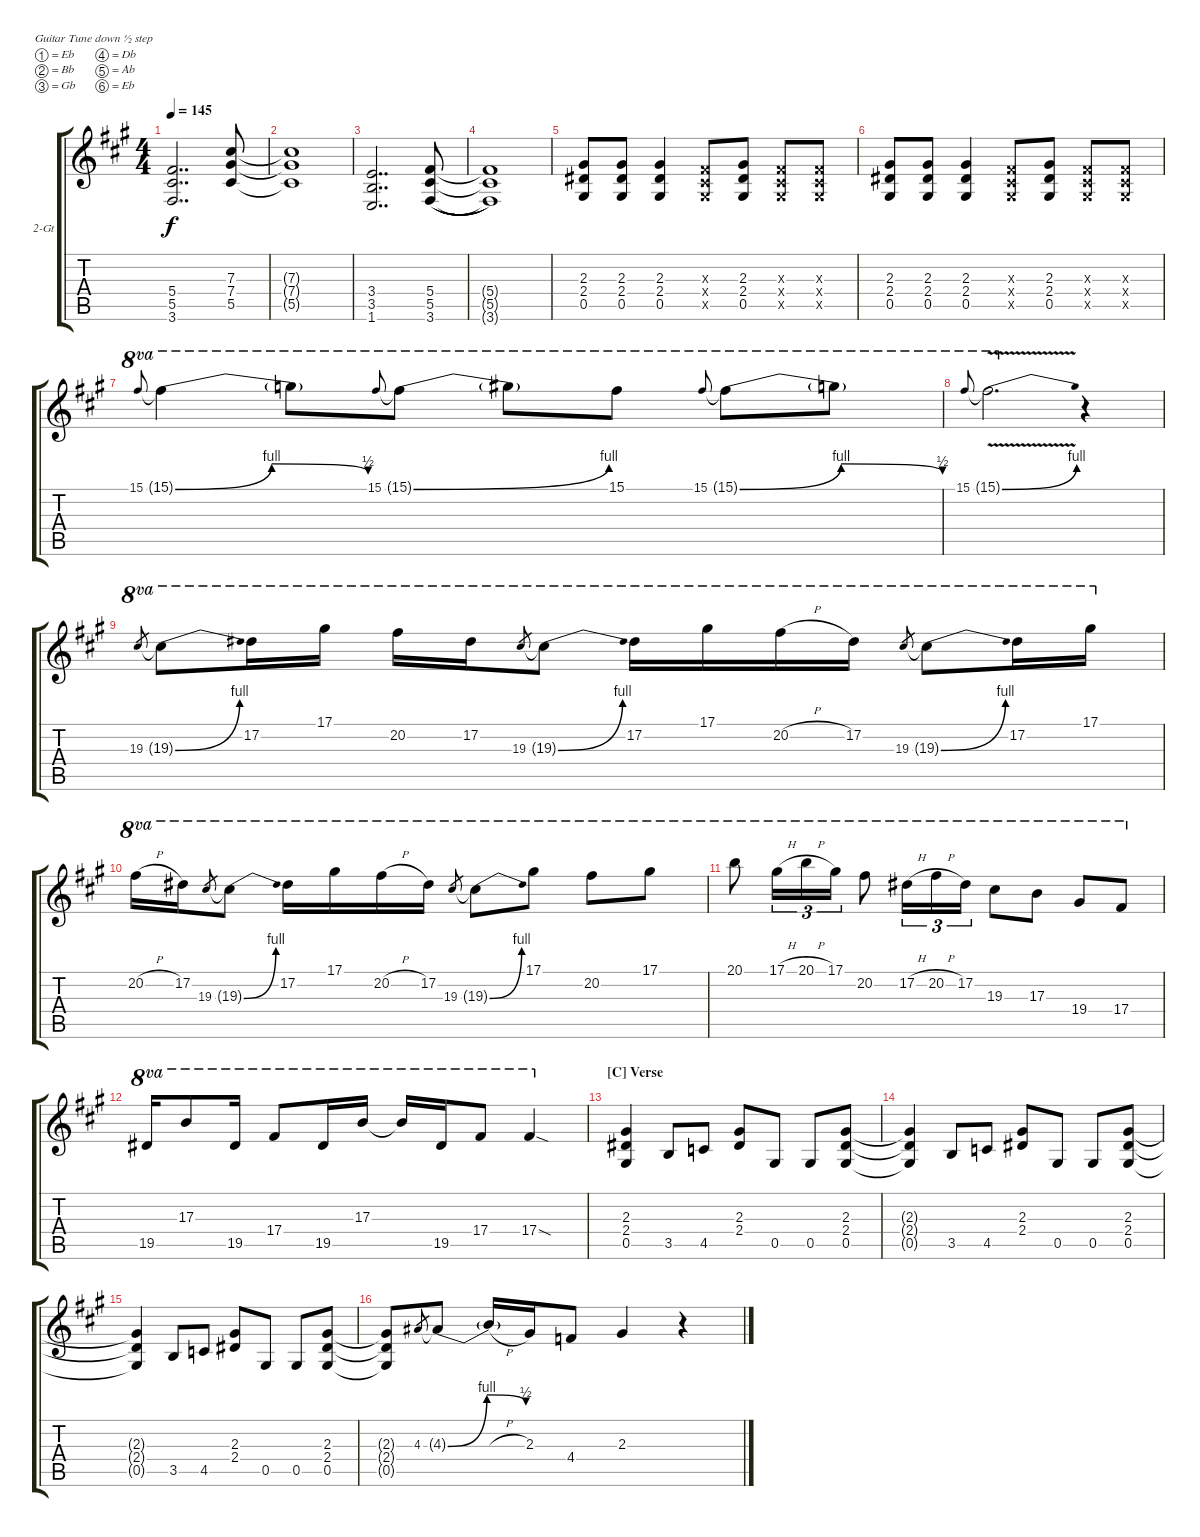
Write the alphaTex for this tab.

\bracketExtendMode groupsimilarinstruments
\firstSystemTrackNameOrientation horizontal
\otherSystemsTrackNameOrientation horizontal
\track ("Guitar 2" "2-Gt") {instrument distortionguitar}
\staff {score tabs}
\tuning (Eb4 Bb3 Gb3 Db3 Ab2 Eb2)
\ts (4 4)
\tempo 145
\clef g2
\scale
1.07062
\ks a
(3.6 5.5 5.4).2{dd dy f} (5.5 7.4 7.3).8 |
\scale
0.929382 (5.5{t} 7.4{t} 7.3{t}).1 |
\scale
1.07062 (1.6 3.5 3.4).2{dd} (3.6 5.5 5.4).8{legatoorigin} |
\scale
0.929382 (3.6{t} 5.5{t} 5.4{t}).1 |
\scale
1.07062 (0.5 2.4 2.3).8 (0.5 2.4 2.3).8 (0.5 2.4 2.3).4 (0.5{x} 0.4{x} 0.3{x}).8 (0.5 2.4 2.3).8 (0.5{x} 0.4{x} 0.3{x}).8 (0.5{x} 0.4{x} 0.3{x}).8 |
\scale
0.929382 (0.5 2.4 2.3).8 (0.5 2.4 2.3).8 (0.5 2.4 2.3).4 (0.5{x} 0.4{x} 0.3{x}).8 (0.5 2.4 2.3).8 (0.5{x} 0.4{x} 0.3{x}).8 (0.5{x} 0.4{x} 0.3{x}).8 |
\scale
1.07062 15.1.8{ot 8va gr onbeat} 15.1{be (bendrelease 0 0 10.2 4 20.4 4 30.599999999999998 2) t}.4{ot 8va} 15.1{t}.8{ot 8va} 15.1.8{ot 8va gr onbeat} 15.1{be (bend 0 0 15 4) t}.8{ot 8va} 15.1{t}.8{ot 8va} 15.1.8{ot 8va} 15.1.8{ot 8va gr onbeat} 15.1{be (bendrelease 0 0 10.2 4 20.4 4 30.599999999999998 2) t}.8{ot 8va} 15.1{t}.8{ot 8va} |
\scale
0.929382 15.1.8{ot 8va gr onbeat} 15.1{be (bend 0 0 15 4) v t}.2{d ot 8va} r.4 |
\scale
1.07062 19.3.8{ot 8va gr} 19.3{be (bend 0 0 15 4) t}.8{ot 8va} 17.2.16{ot 8va} 17.1.16{ot 8va} 20.2.16{ot 8va} 17.2.16{ot 8va} 19.3.8{ot 8va gr} 19.3{be (bend 0 0 15 4) t}.8{ot 8va} 17.2.16{ot 8va} 17.1.16{ot 8va} 20.2{h}.16{ot 8va} 17.2.16{ot 8va} 19.3.8{ot 8va gr} 19.3{be (bend 0 0 15 4) t}.8{ot 8va} 17.2.16{ot 8va} 17.1.16{ot 8va} |
\scale
0.929382 20.2{h}.16{ot 8va} 17.2.16{ot 8va} 19.3.8{ot 8va gr} 19.3{be (bend 0 0 15 4) t}.8{ot 8va} 17.2.16{ot 8va} 17.1.16{ot 8va} 20.2{h}.16{ot 8va} 17.2.16{ot 8va} 19.3.8{ot 8va gr} 19.3{be (bend 0 0 15 4) t}.8{ot 8va} 17.1.8{ot 8va} 20.2.8{ot 8va} 17.1.8{ot 8va} |
\scale
1.07062 20.1.8{ot 8va} 17.1{h}.16{tu (3 2) ot 8va} 20.1{h}.16{tu (3 2) ot 8va} 17.1.16{tu (3 2) ot 8va} 20.2.8{ot 8va} 17.2{h}.16{tu (3 2) ot 8va} 20.2{h}.16{tu (3 2) ot 8va} 17.2.16{tu (3 2) ot 8va} 19.3.8{ot 8va} 17.3.8{ot 8va} 19.4.8{ot 8va} 17.4.8{ot 8va} |
\scale
0.929382 19.5.16{ot 8va} 17.3.8{ot 8va} 19.5.16{ot 8va} 17.4.8{ot 8va} 19.5.16{ot 8va} 17.3.16{ot 8va} 17.3{t}.16{ot 8va} 19.5.16{ot 8va} 17.4.8{ot 8va} 17.4{sod}.4{ot 8va} |
\section ("C" "Verse")
\scale
1.07062 (2.3 2.4 0.5).4 3.5.8 4.5.8 (2.3 2.4).8 0.5.8 0.5.8 (2.3 2.4 0.5).8 |
\scale
0.929382 (2.3{t} 2.4{t} 0.5{t}).4 3.5.8 4.5.8 (2.3 2.4).8 0.5.8 0.5.8 (2.3 2.4 0.5).8 |
\scale
1.07062 (2.3{t} 2.4{t} 0.5{t}).4 3.5.8 4.5.8 (2.3 2.4).8 0.5.8 0.5.8 (2.3 2.4 0.5).8 |
\scale
0.929382 (2.3{t} 2.4{t} 0.5{t}).8 4.3.8{gr} 4.3{be (bendrelease 0 0 10.2 4 20.4 4 30 2) t}.8 4.3{h t}.16 2.3.16 4.4.8 2.3.4 r.4
